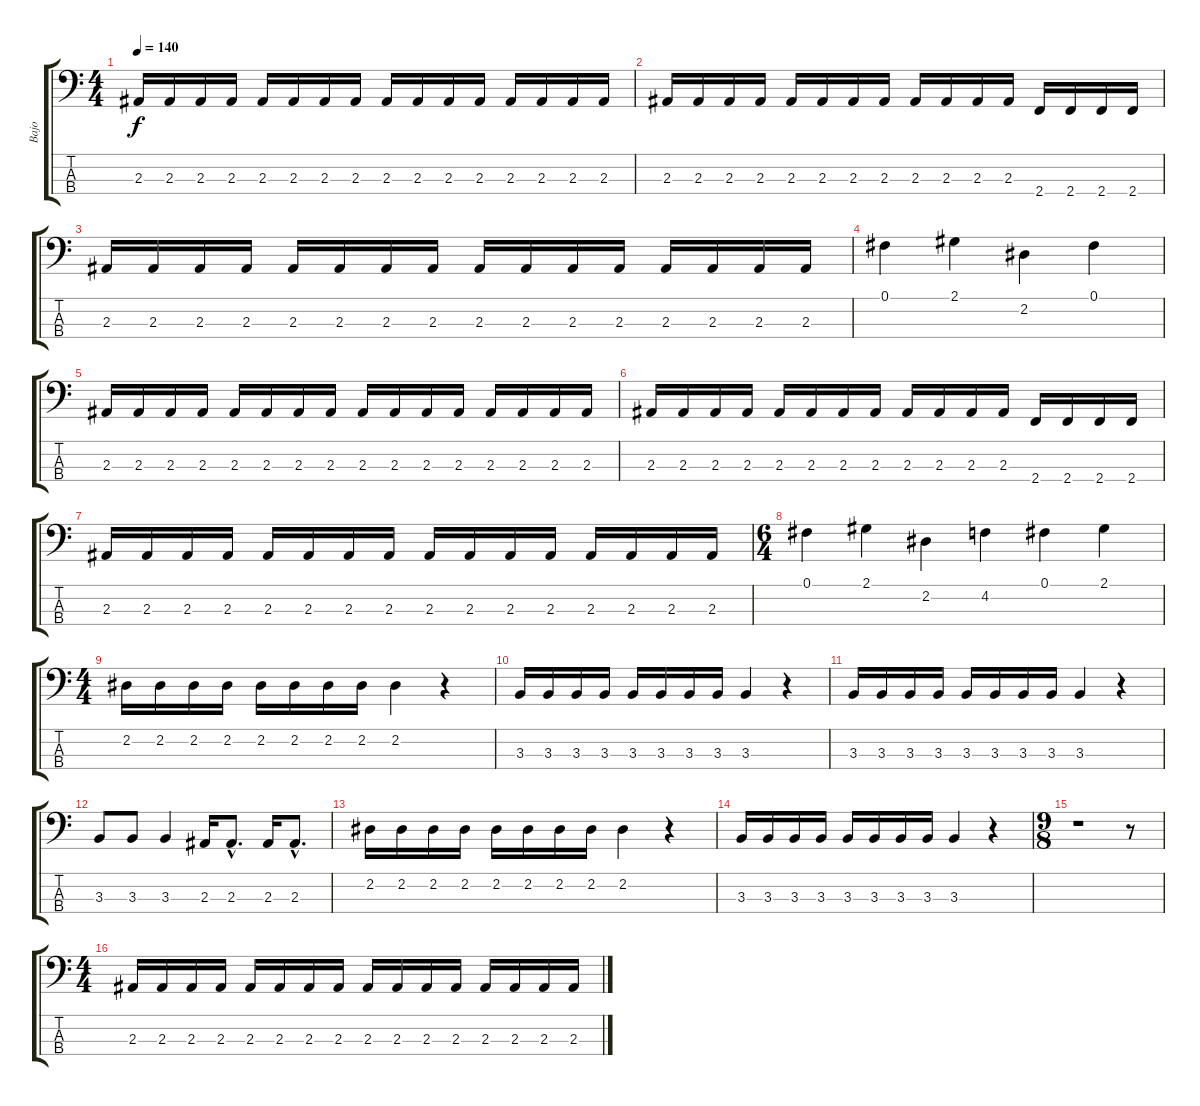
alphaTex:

\track ("Bajo" "Bajo") {instrument electricbassfinger}
\staff {score tabs}
\tuning (Gb2 Db2 Ab1 Eb1) {hide}
\ts (4 4)
\tempo 140
\clef f4
\ks c
2.3.16{dy f} 2.3.16 2.3.16 2.3.16 2.3.16 2.3.16 2.3.16 2.3.16 2.3.16 2.3.16 2.3.16 2.3.16 2.3.16 2.3.16 2.3.16 2.3.16 |
2.3.16 2.3.16 2.3.16 2.3.16 2.3.16 2.3.16 2.3.16 2.3.16 2.3.16 2.3.16 2.3.16 2.3.16 2.4.16 2.4.16 2.4.16 2.4.16 |
2.3.16 2.3.16 2.3.16 2.3.16 2.3.16 2.3.16 2.3.16 2.3.16 2.3.16 2.3.16 2.3.16 2.3.16 2.3.16 2.3.16 2.3.16 2.3.16 |
0.1.4 2.1.4 2.2.4 0.1.4 |
2.3.16 2.3.16 2.3.16 2.3.16 2.3.16 2.3.16 2.3.16 2.3.16 2.3.16 2.3.16 2.3.16 2.3.16 2.3.16 2.3.16 2.3.16 2.3.16 |
2.3.16 2.3.16 2.3.16 2.3.16 2.3.16 2.3.16 2.3.16 2.3.16 2.3.16 2.3.16 2.3.16 2.3.16 2.4.16 2.4.16 2.4.16 2.4.16 |
2.3.16 2.3.16 2.3.16 2.3.16 2.3.16 2.3.16 2.3.16 2.3.16 2.3.16 2.3.16 2.3.16 2.3.16 2.3.16 2.3.16 2.3.16 2.3.16 |
\ts (6 4)
0.1.4 2.1.4 2.2.4 4.2.4 0.1.4 2.1.4 |
\ts (4 4)
2.2.16 2.2.16 2.2.16 2.2.16 2.2.16 2.2.16 2.2.16 2.2.16 2.2.4 r.4 |
3.3.16 3.3.16 3.3.16 3.3.16 3.3.16 3.3.16 3.3.16 3.3.16 3.3.4 r.4 |
3.3.16 3.3.16 3.3.16 3.3.16 3.3.16 3.3.16 3.3.16 3.3.16 3.3.4 r.4 |
3.3.8 3.3.8 3.3.4 2.3.16 2.3{hac}.8{d} 2.3.16 2.3{hac}.8{d} |
2.2.16 2.2.16 2.2.16 2.2.16 2.2.16 2.2.16 2.2.16 2.2.16 2.2.4 r.4 |
3.3.16 3.3.16 3.3.16 3.3.16 3.3.16 3.3.16 3.3.16 3.3.16 3.3.4 r.4 |
\ts (9 8)
r.1 r.8 |
\ts (4 4)
2.3.16 2.3.16 2.3.16 2.3.16 2.3.16 2.3.16 2.3.16 2.3.16 2.3.16 2.3.16 2.3.16 2.3.16 2.3.16 2.3.16 2.3.16 2.3.16
